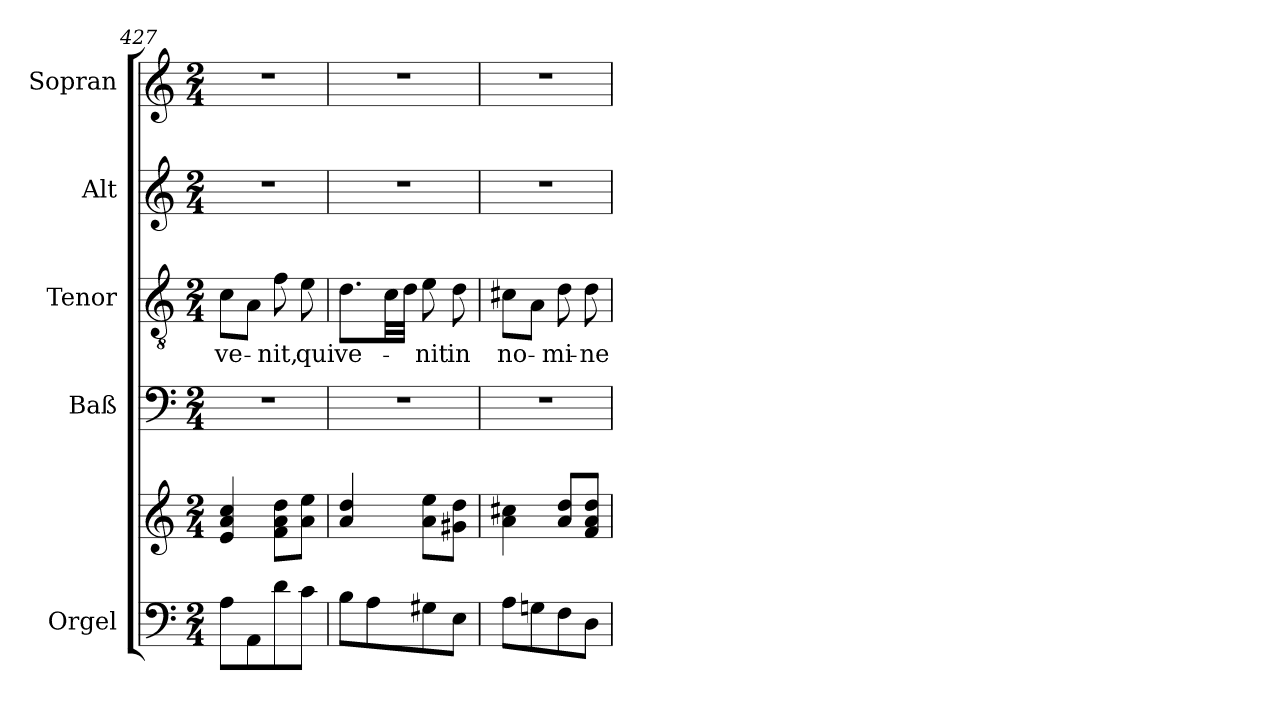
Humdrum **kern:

**kern	**kern	**kern	**kern	**text	**kern	**kern
*part5	*part5	*part4	*part3	*part3	*part2	*part1
*staff6	*staff5	*staff4	*staff3	*staff3	*staff2	*staff1
*I"Orgel	*	*I"Baß	*I"Tenor	*	*I"Alt	*I"Sopran
!!LO:PB:g=z
*clefF4	*clefG2	*clefF4	*clefGv2	*	*clefG2	*clefG2
*k[]	*k[]	*k[]	*k[]	*	*k[]	*k[]
*C:	*C:	*C:	*C:	*	*C:	*C:
*M2/4	*M2/4	*M2/4	*M2/4	*	*M2/4	*M2/4
=427	=427	=427	=427	=427	=427	=427
!	!	!	!	!LO:LY:b	!	!
8A\L	4e/ 4a/ 4cc/	2r	8c\L	ve-	2r	2r
8AA\	.	.	8A\J	.	.	.
!	!	!	!	!LO:LY:b	!	!
8d\	8f\ 8a\ 8dd\L	.	8f\	-nit,	.	.
!	!	!	!	!LO:LY:b	!	!
8c\J	8a\ 8ee\J	.	8e\	qui	.	.
=428	=428	=428	=428	=428	=428	=428
!	!	!	!	!LO:LY:b	!	!
8B\L	4a/ 4dd/	2r	8.d\L	ve-	2r	2r
8A\	.	.	.	.	.	.
.	.	.	32c\LL	.	.	.
.	.	.	32d\JJJ	.	.	.
!	!	!	!	!LO:LY:b	!	!
8G#X\	8a\ 8ee\L	.	8e\	-nit	.	.
!	!	!	!	!LO:LY:b	!	!
8E\J	8g#X\ 8dd\J	.	8d\	in	.	.
=429	=429	=429	=429	=429	=429	=429
!	!	!	!	!LO:LY:b	!	!
8A\L	4a\ 4cc#X\	2r	8c#X\L	no-	2r	2r
8Gn\	.	.	8A\J	.	.	.
!	!	!	!	!LO:LY:b	!	!
8F\	8a/ 8dd/L	.	8d\	-mi-	.	.
!	!	!	!	!LO:LY:b	!	!
8D\J	8f/ 8a/ 8dd/J	.	8d\	-ne	.	.
=	=	=	=	=	=	=
*-	*-	*-	*-	*-	*-	*-
